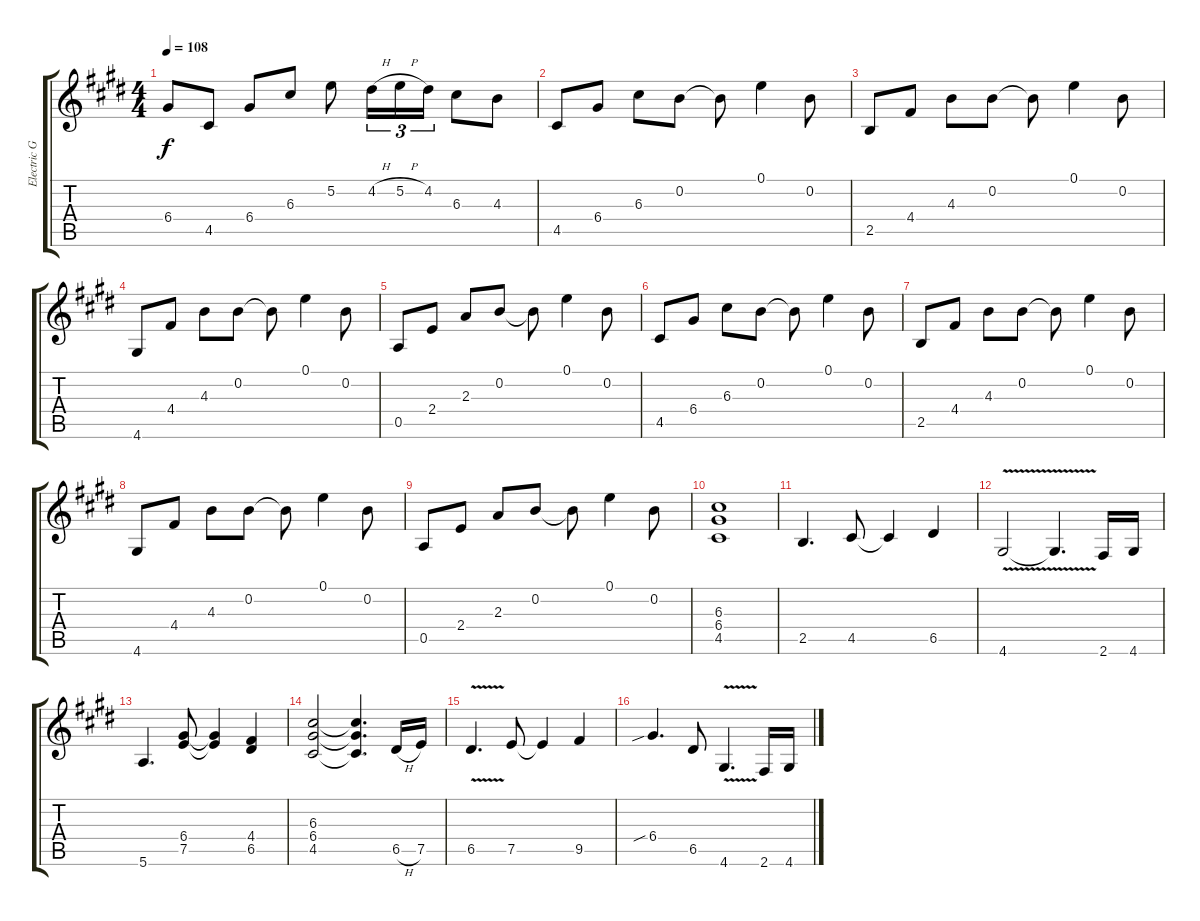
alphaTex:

\track ("Electric Guitar I - John Petrucci" "Electric G") {instrument distortionguitar}
\staff {score tabs}
\tuning (E4 B3 G3 D3 A2 E2) {hide}
\ts (4 4)
\tempo 108
\clef g2
\ks e
6.4.8{dy f} 4.5.8 6.4.8 6.3.8 5.2.8 4.2{h}.16{tu (3 2)} 5.2{h}.16{tu (3 2)} 4.2.16{tu (3 2)} 6.3.8 4.3.8 |
4.5.8{instrument electricguitarclean} 6.4.8 6.3.8 0.2.8 0.2{t}.8 0.1.4 0.2.8 |
2.5.8 4.4.8 4.3.8 0.2.8 0.2{t}.8 0.1.4 0.2.8 |
4.6.8 4.4.8 4.3.8 0.2.8 0.2{t}.8 0.1.4 0.2.8 |
0.5.8 2.4.8 2.3.8 0.2.8 0.2{t}.8 0.1.4 0.2.8 |
4.5.8 6.4.8 6.3.8 0.2.8 0.2{t}.8 0.1.4 0.2.8 |
2.5.8 4.4.8 4.3.8 0.2.8 0.2{t}.8 0.1.4 0.2.8 |
4.6.8 4.4.8 4.3.8 0.2.8 0.2{t}.8 0.1.4 0.2.8 |
0.5.8 2.4.8 2.3.8 0.2.8 0.2{t}.8 0.1.4 0.2.8 |
(6.3 6.4 4.5).1{instrument distortionguitar} |
2.5.4{d} 4.5.8 4.5{t}.4 6.5.4 |
4.6{v}.2 4.6{t}.4{d} 2.6.16 4.6.16 |
5.6.4{d} (6.4 7.5).8 (6.4{t} 7.5{t}).4 (4.4 6.5).4 |
(6.3 6.4 4.5).2 (6.3{t} 6.4{t} 4.5{t}).4{d} 6.5{h}.16 7.5.16 |
6.5{v}.4{d} 7.5.8 7.5{t}.4 9.5.4 |
6.4{sib}.4{d} 6.5.8 4.6{v}.4{d} 2.6.16 4.6.16
